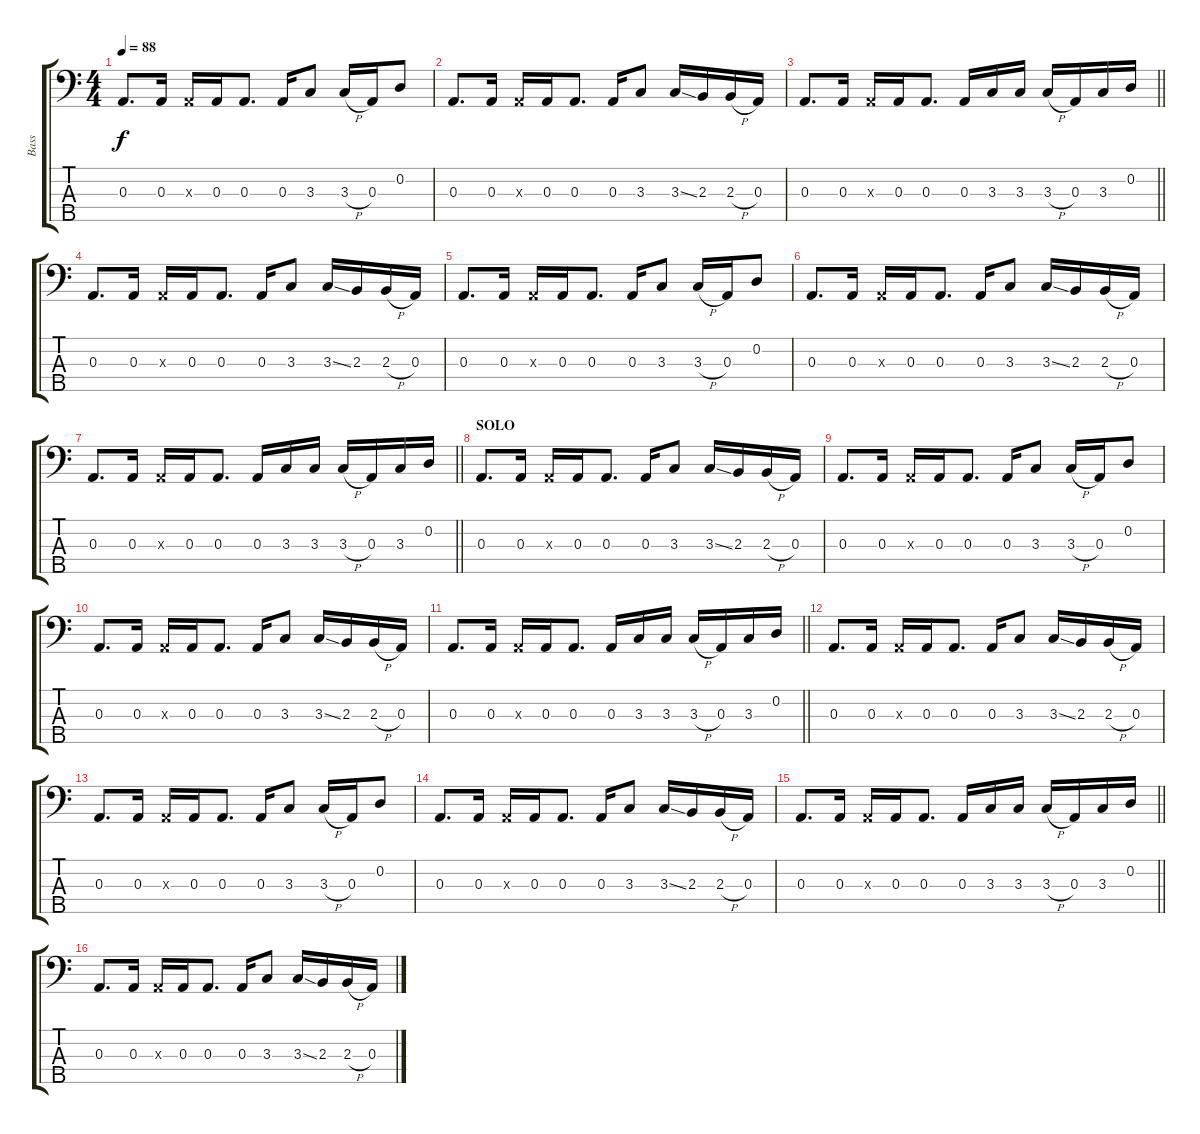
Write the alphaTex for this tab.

\track ("Bass" "Bass") {instrument electricbassfinger}
\staff {score tabs}
\tuning (G2 D2 A1 E1 B0) {hide}
\ts (4 4)
\tempo 88
\clef f4
\ks c
0.3.8{d dy f} 0.3.16 0.3{x}.16 0.3.16 0.3.8{d} 0.3.16 3.3.8 3.3{h}.16 0.3.16 0.2.8 |
0.3.8{d} 0.3.16 0.3{x}.16 0.3.16 0.3.8{d} 0.3.16 3.3.8 3.3{ss}.16 2.3.16 2.3{h}.16 0.3.16 |
\barLineRight lightlight
0.3.8{d} 0.3.16 0.3{x}.16 0.3.16 0.3.8{d} 0.3.16 3.3.16 3.3.16 3.3{h}.16 0.3.16 3.3.16 0.2.16 |
0.3.8{d} 0.3.16 0.3{x}.16 0.3.16 0.3.8{d} 0.3.16 3.3.8 3.3{ss}.16 2.3.16 2.3{h}.16 0.3.16 |
0.3.8{d} 0.3.16 0.3{x}.16 0.3.16 0.3.8{d} 0.3.16 3.3.8 3.3{h}.16 0.3.16 0.2.8 |
0.3.8{d} 0.3.16 0.3{x}.16 0.3.16 0.3.8{d} 0.3.16 3.3.8 3.3{ss}.16 2.3.16 2.3{h}.16 0.3.16 |
\barLineRight lightlight
0.3.8{d} 0.3.16 0.3{x}.16 0.3.16 0.3.8{d} 0.3.16 3.3.16 3.3.16 3.3{h}.16 0.3.16 3.3.16 0.2.16 |
\section ("" "SOLO")
0.3.8{d} 0.3.16 0.3{x}.16 0.3.16 0.3.8{d} 0.3.16 3.3.8 3.3{ss}.16 2.3.16 2.3{h}.16 0.3.16 |
0.3.8{d} 0.3.16 0.3{x}.16 0.3.16 0.3.8{d} 0.3.16 3.3.8 3.3{h}.16 0.3.16 0.2.8 |
0.3.8{d} 0.3.16 0.3{x}.16 0.3.16 0.3.8{d} 0.3.16 3.3.8 3.3{ss}.16 2.3.16 2.3{h}.16 0.3.16 |
\barLineRight lightlight
0.3.8{d} 0.3.16 0.3{x}.16 0.3.16 0.3.8{d} 0.3.16 3.3.16 3.3.16 3.3{h}.16 0.3.16 3.3.16 0.2.16 |
0.3.8{d} 0.3.16 0.3{x}.16 0.3.16 0.3.8{d} 0.3.16 3.3.8 3.3{ss}.16 2.3.16 2.3{h}.16 0.3.16 |
0.3.8{d} 0.3.16 0.3{x}.16 0.3.16 0.3.8{d} 0.3.16 3.3.8 3.3{h}.16 0.3.16 0.2.8 |
0.3.8{d} 0.3.16 0.3{x}.16 0.3.16 0.3.8{d} 0.3.16 3.3.8 3.3{ss}.16 2.3.16 2.3{h}.16 0.3.16 |
\barLineRight lightlight
0.3.8{d} 0.3.16 0.3{x}.16 0.3.16 0.3.8{d} 0.3.16 3.3.16 3.3.16 3.3{h}.16 0.3.16 3.3.16 0.2.16 |
0.3.8{d} 0.3.16 0.3{x}.16 0.3.16 0.3.8{d} 0.3.16 3.3.8 3.3{ss}.16 2.3.16 2.3{h}.16 0.3.16
